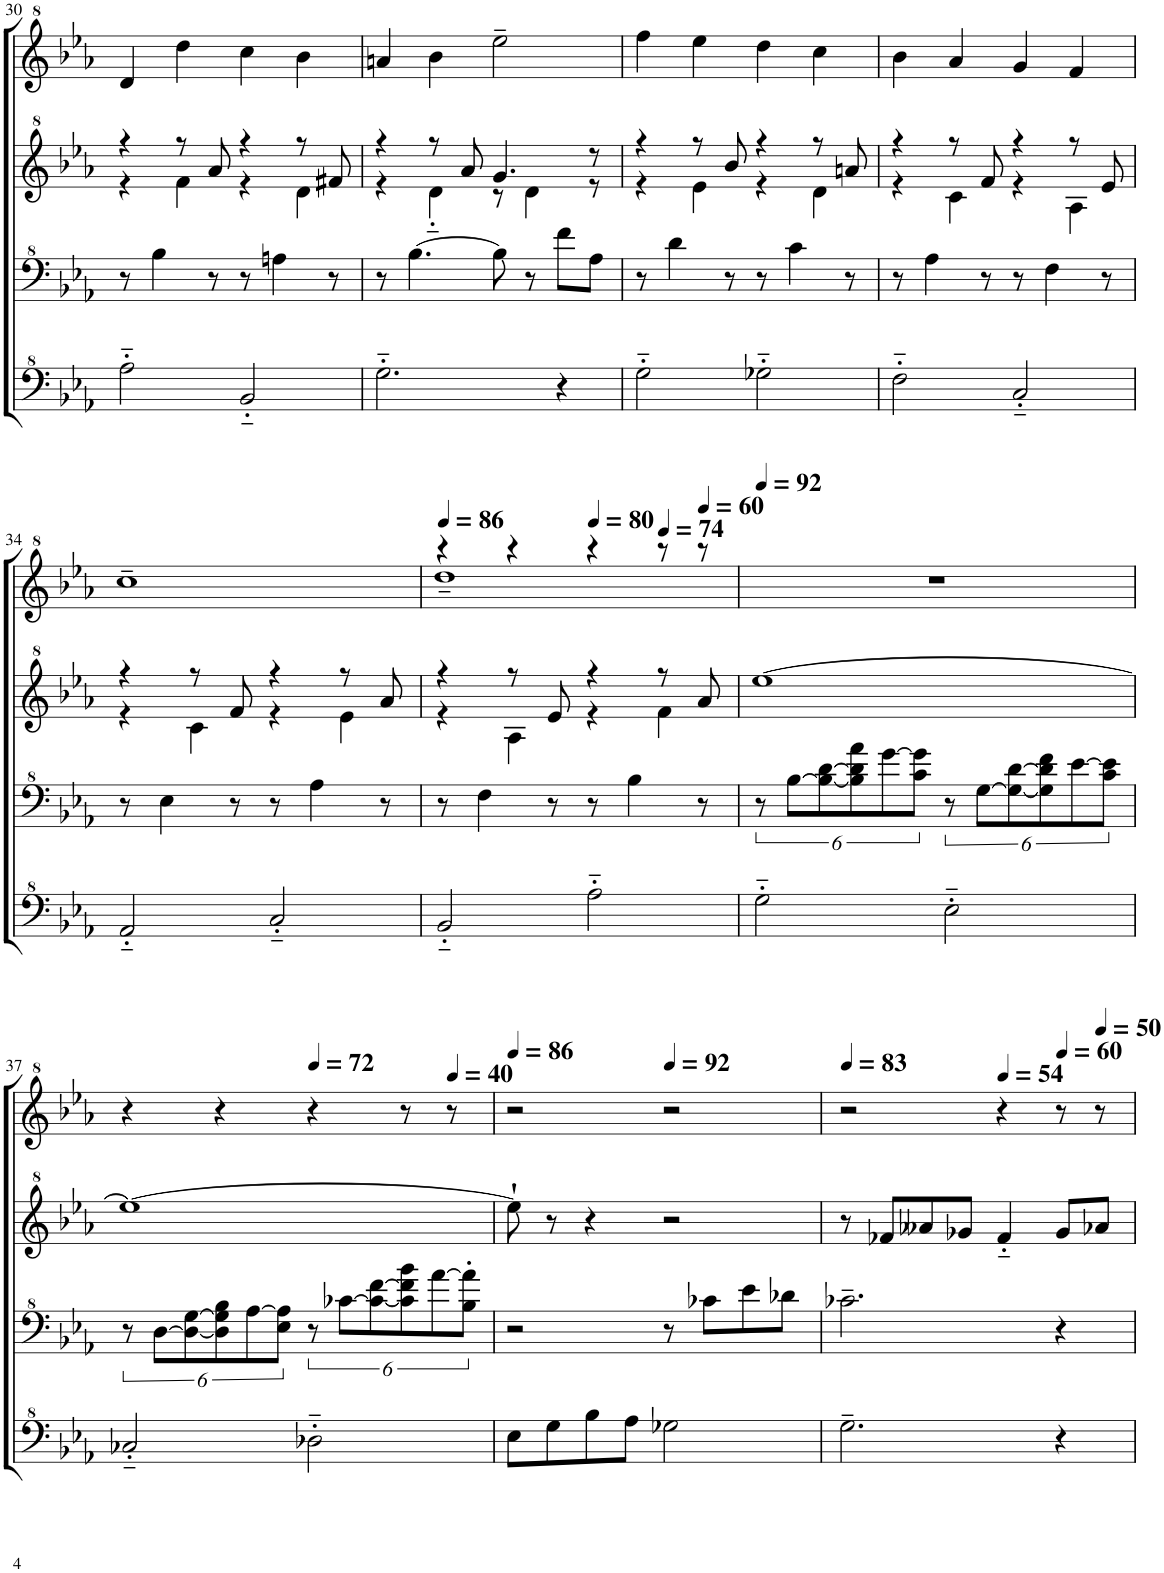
**kern	**kern	**kern	**kern
*part1	*part1	*part1	*part1
*staff4	*staff3	*staff2	*staff1
*I"Model III	*	*	*
!!LO:PB:g=z
*clefF^4	*clefF^4	*clefG^2	*clefG^2
*k[b-e-a-]	*k[b-e-a-]	*k[b-e-a-]	*k[b-e-a-]
*M4/4	*M4/4	*M4/4	*M4/4
=30	=30	=30	=30
*	*	*^	*
2a-'~\	8r	4r	4r	4dd/
.	4b-\	.	.	.
.	.	8r	4ff\	4ddd\
.	8r	8aa-/	.	.
2B-'~/	8r	4r	4r	4ccc\
.	4an\	.	.	.
.	.	8r	4dd\	4bb-\
.	8r	8ff#X/	.	.
=31	=31	=31	=31	=31
2.g'~\	8r	4r	4r	4aan/
.	[4.b-\	.	.	.
.	.	8r	4dd'~\	4bb-\
.	.	8aa-/	.	.
.	8b-\]	4.gg/	8r	2eee-~\
.	8r	.	4dd\	.
4r	8ff\L	.	.	.
.	8a-\J	8r	8r	.
=32	=32	=32	=32	=32
2g'~\	8r	4r	4r	4fff\
.	4dd\	.	.	.
.	.	8r	4ee-\	4eee-\
.	8r	8bb-/	.	.
2g-X'~\	8r	4r	4r	4ddd\
.	4cc\	.	.	.
.	.	8r	4dd\	4ccc\
.	8r	8aan/	.	.
=33	=33	=33	=33	=33
2f'~\	8r	4r	4r	4bb-\
.	4a-\	.	.	.
.	.	8r	4cc\	4aa-/
.	8r	8ff/	.	.
2c'~/	8r	4r	4r	4gg/
.	4f\	.	.	.
.	.	8r	4a-\	4ff/
.	8r	8ee-/	.	.
!!LO:LB:g=z
=34	=34	=34	=34	=34
2A-'~/	8r	4r	4r	1ccc~
.	4e-\	.	.	.
.	.	8r	4cc\	.
.	8r	8ff/	.	.
2c'~/	8r	4r	4r	.
.	4a-\	.	.	.
.	.	8r	4ee-\	.
.	8r	8aa-/	.	.
=35	=35	=35	=35	=35
*	*	*	*	*MM86
*	*	*	*	*^
2B-'~/	8r	4r	4r	4r	1ddd~
.	4f\	.	.	.	.
.	.	8r	4a-\	4r	.
.	8r	8ee-/	.	.	.
*	*	*	*	*MM80	*
2a-'~\	8r	4r	4r	4r	.
.	4b-\	.	.	.	.
*	*	*	*	*MM74	*
.	.	8r	4ff\	8r	.
*	*	*	*	*MM60	*
.	8r	8aa-/	.	8r	.
*	*	*v	*v	*	*
*	*	*	*v	*v
=36	=36	=36	=36
*	*	*	*MM92
2g'~\	12r	[1eee-	1r
.	[12b-\L	.	.
.	12b-\_ [12dd\	.	.
.	12b-\] 12dd\] 12aa-\	.	.
.	[12gg\	.	.
.	12cc\ 12gg\]J	.	.
2e-'~\	12r	.	.
.	[12g\L	.	.
.	12g\_ [12dd\	.	.
.	12g\] 12dd\] 12ff\	.	.
.	[12ee-\	.	.
.	12cc\ 12ee-\]J	.	.
!!LO:LB:g=z
=37	=37	=37	=37
2c-X'~/	12r	1eee-_	4r
.	[12d\L	.	.
.	12d\_ [12g\	.	.
.	12d\] 12g\] 12b-\	.	4r
.	[12a-\	.	.
.	12e-\ 12a-\]J	.	.
*	*	*	*MM72
2d-X'~\	12r	.	4r
.	[12cc-X\L	.	.
.	12cc-\_ [12ff\	.	.
.	12cc-\] 12ff\] 12bb-\	.	8r
.	[12aa-\	.	.
*	*	*	*MM40
.	.	.	8r
.	12b-\' 12aa-\]'J	.	.
=38	=38	=38	=38
*	*	*	*MM86
8e-\L	2r	8eee-`\]	2r
8g\	.	8r	.
8b-\	.	4r	.
8a-\J	.	.	.
*	*	*	*MM92
2g-X\	8r	2r	2r
.	8cc-X\L	.	.
.	8ee-\	.	.
.	8dd-X\J	.	.
=39	=39	=39	=39
*	*	*	*MM83
2.g~\	2.cc-X~\	8r	2r
.	.	8ff-X/L	.
.	.	8aa--X/	.
.	.	8gg-X/J	.
*	*	*	*MM54
.	.	4ff-'~/	4r
*	*	*	*MM60
4r	4r	8gg-/L	8r
*	*	*	*MM50
.	.	8aa-X/J	8r
=	=	=	=
*-	*-	*-	*-
